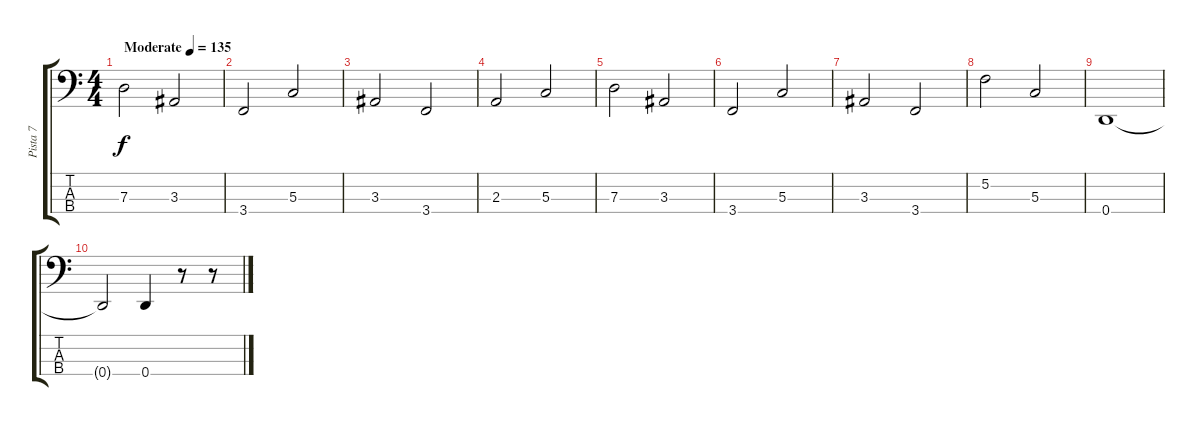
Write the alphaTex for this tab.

\track ("Pista 7" "Pista 7") {instrument slapbass2}
\staff {score tabs}
\tuning (F2 C2 G1 D1) {hide}
\ts (4 4)
\tempo (135 "Moderate")
\clef f4
\ks c
7.3.2{dy f instrument slapbass2} 3.3.2 |
3.4.2 5.3.2 |
3.3.2 3.4.2 |
2.3.2 5.3.2 |
7.3.2 3.3.2 |
3.4.2 5.3.2 |
3.3.2 3.4.2 |
5.2.2 5.3.2 |
0.4.1 |
0.4{t}.2 0.4.4 r.8 r.8
